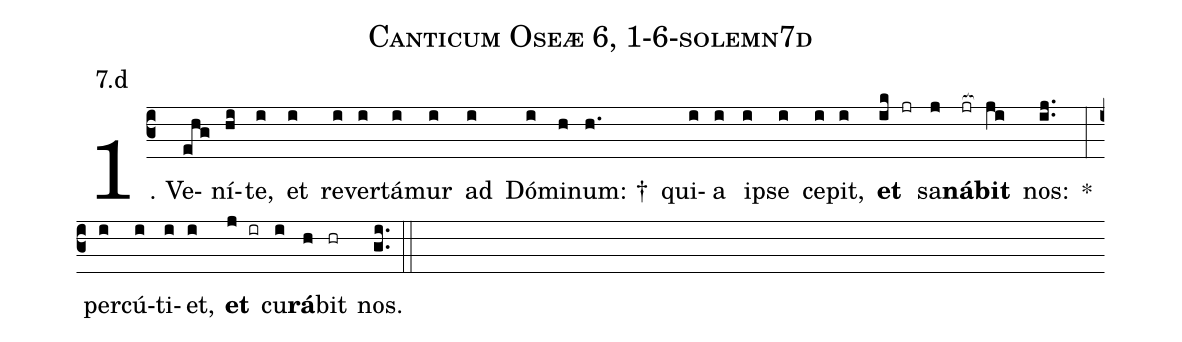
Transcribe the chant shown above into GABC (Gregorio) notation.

name: Canticum Oseæ 6, 1-6-solemn7d;
annotation: 7.d;
%%
(c3)1. Ve(ehg)ní(hi)te,(i) et(i) re(i)ver(i)tá(i)mur(i) ad(i) Dó(i)mi(h)num: †(h.) qui(i)a(i) ip(i)se(i) ce(i)pit,(i) <b>et</b>(ik jr) sa(j)<b>ná</b>(jr[ocb:1{])<b>bit</b>(ji[ocb:0}]) nos:(ij..) *(:) per(i)cú(i)ti(i)et,(i) <b>et</b>(j ir) cu(i)<b>rá</b>(h)bit(hr) nos.(gi..) (::)
